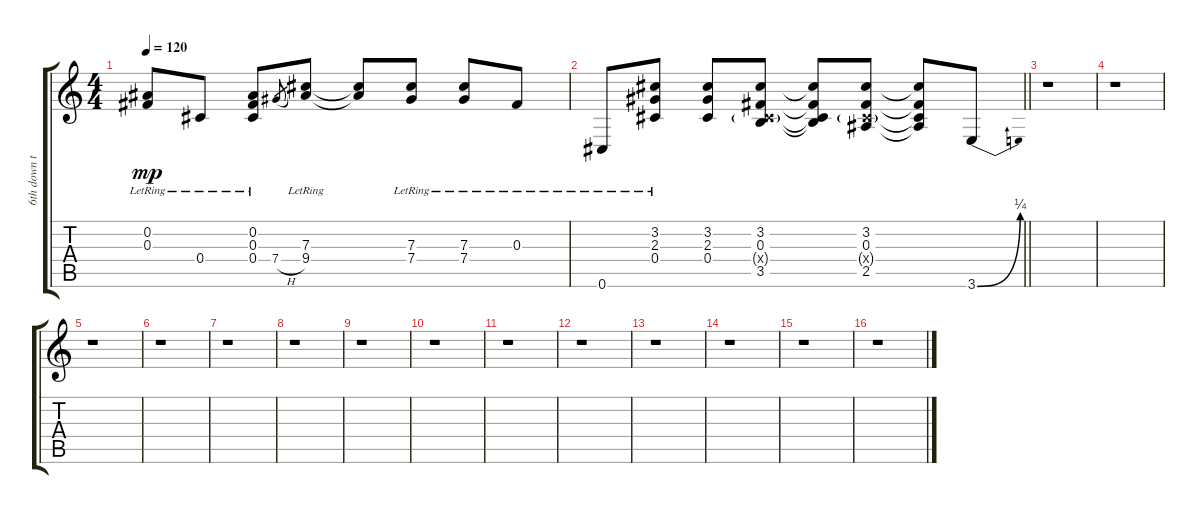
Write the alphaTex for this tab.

\track ("6th down to Db" "6th down t") {instrument electricguitarclean}
\staff {score tabs}
\tuning (Eb4 Bb3 Gb3 Db3 Ab2 Db2) {hide}
\ts (4 4)
\tempo 120
\clef g2
\ks c
(0.2{lr} 0.3{lr}).8{dy mp} 0.4{lr}.8 (0.2{lr} 0.3{lr} 0.4{lr}).8 7.4{h}.8{gr} (7.3{lr} 9.4{lr}).8 (7.3{t} 9.4{t}).8 (7.3{lr} 7.4{lr}).8 (7.3{lr} 7.4{lr}).8 0.3{lr}.8 |
\barLineRight lightlight
0.6{lr}.8 (3.2{lr} 2.3{lr} 0.4{lr}).8 (3.2 2.3 0.4).8 (3.2 0.3 0.4{g x} 3.5).8 (3.2{t} 0.3{t} 0.4{t} 3.5{t}).8 (3.2 0.3 0.4{g x} 2.5).8 (3.2{t} 0.3{t} 0.4{t} 2.5{t}).8 3.6{be (bend 0 0 60 1)}.8 |
r.1 |
r.1 |
r.1 |
r.1 |
r.1 |
r.1 |
r.1 |
r.1 |
r.1 |
r.1 |
r.1 |
r.1 |
r.1 |
r.1
